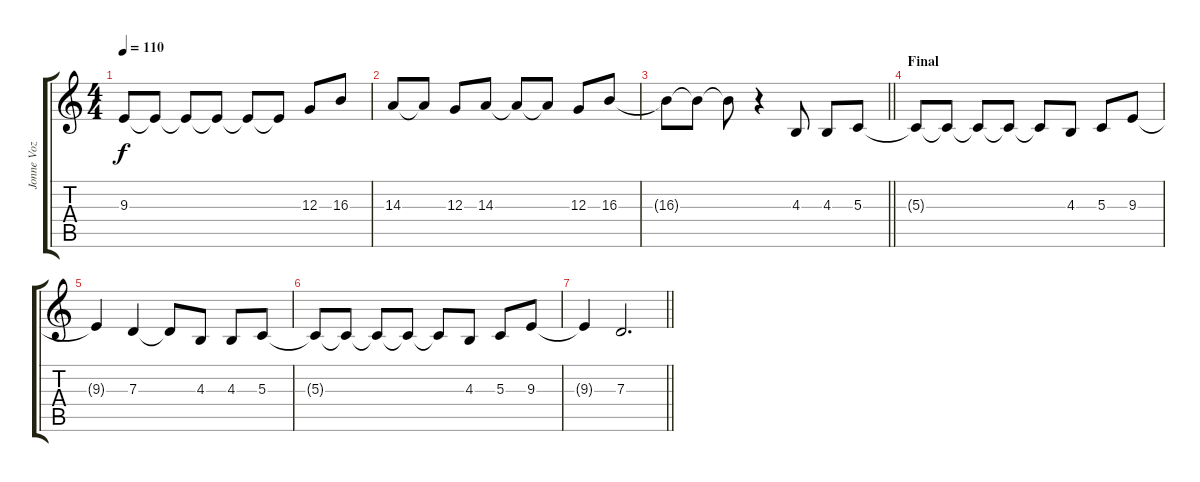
\track ("Jonne Voz" "Jonne Voz") {instrument lead6voice}
\staff {score tabs}
\tuning (E4 B3 G3 D3 A2 E2) {hide}
\ts (4 4)
\tempo 110
\clef g2
\ks c
9.3.8{dy f} 9.3{t}.8 9.3{t}.8 9.3{t}.8 9.3{t}.8 9.3{t}.8 12.3.8 16.3.8 |
14.3.8 14.3{t}.8 12.3.8 14.3.8 14.3{t}.8 14.3{t}.8 12.3.8 16.3.8 |
\barLineRight lightlight
16.3{t}.8 16.3{t}.8 16.3{t}.8 r.4 4.3.8 4.3.8 5.3.8 |
\section ("" "Final")
5.3{t}.8 5.3{t}.8 5.3{t}.8 5.3{t}.8 5.3{t}.8 4.3.8 5.3.8 9.3.8 |
9.3{t}.4 7.3.4 7.3{t}.8 4.3.8 4.3.8 5.3.8 |
5.3{t}.8 5.3{t}.8 5.3{t}.8 5.3{t}.8 5.3{t}.8 4.3.8 5.3.8 9.3.8 |
\barLineRight lightlight
9.3{t}.4 7.3.2{d}
